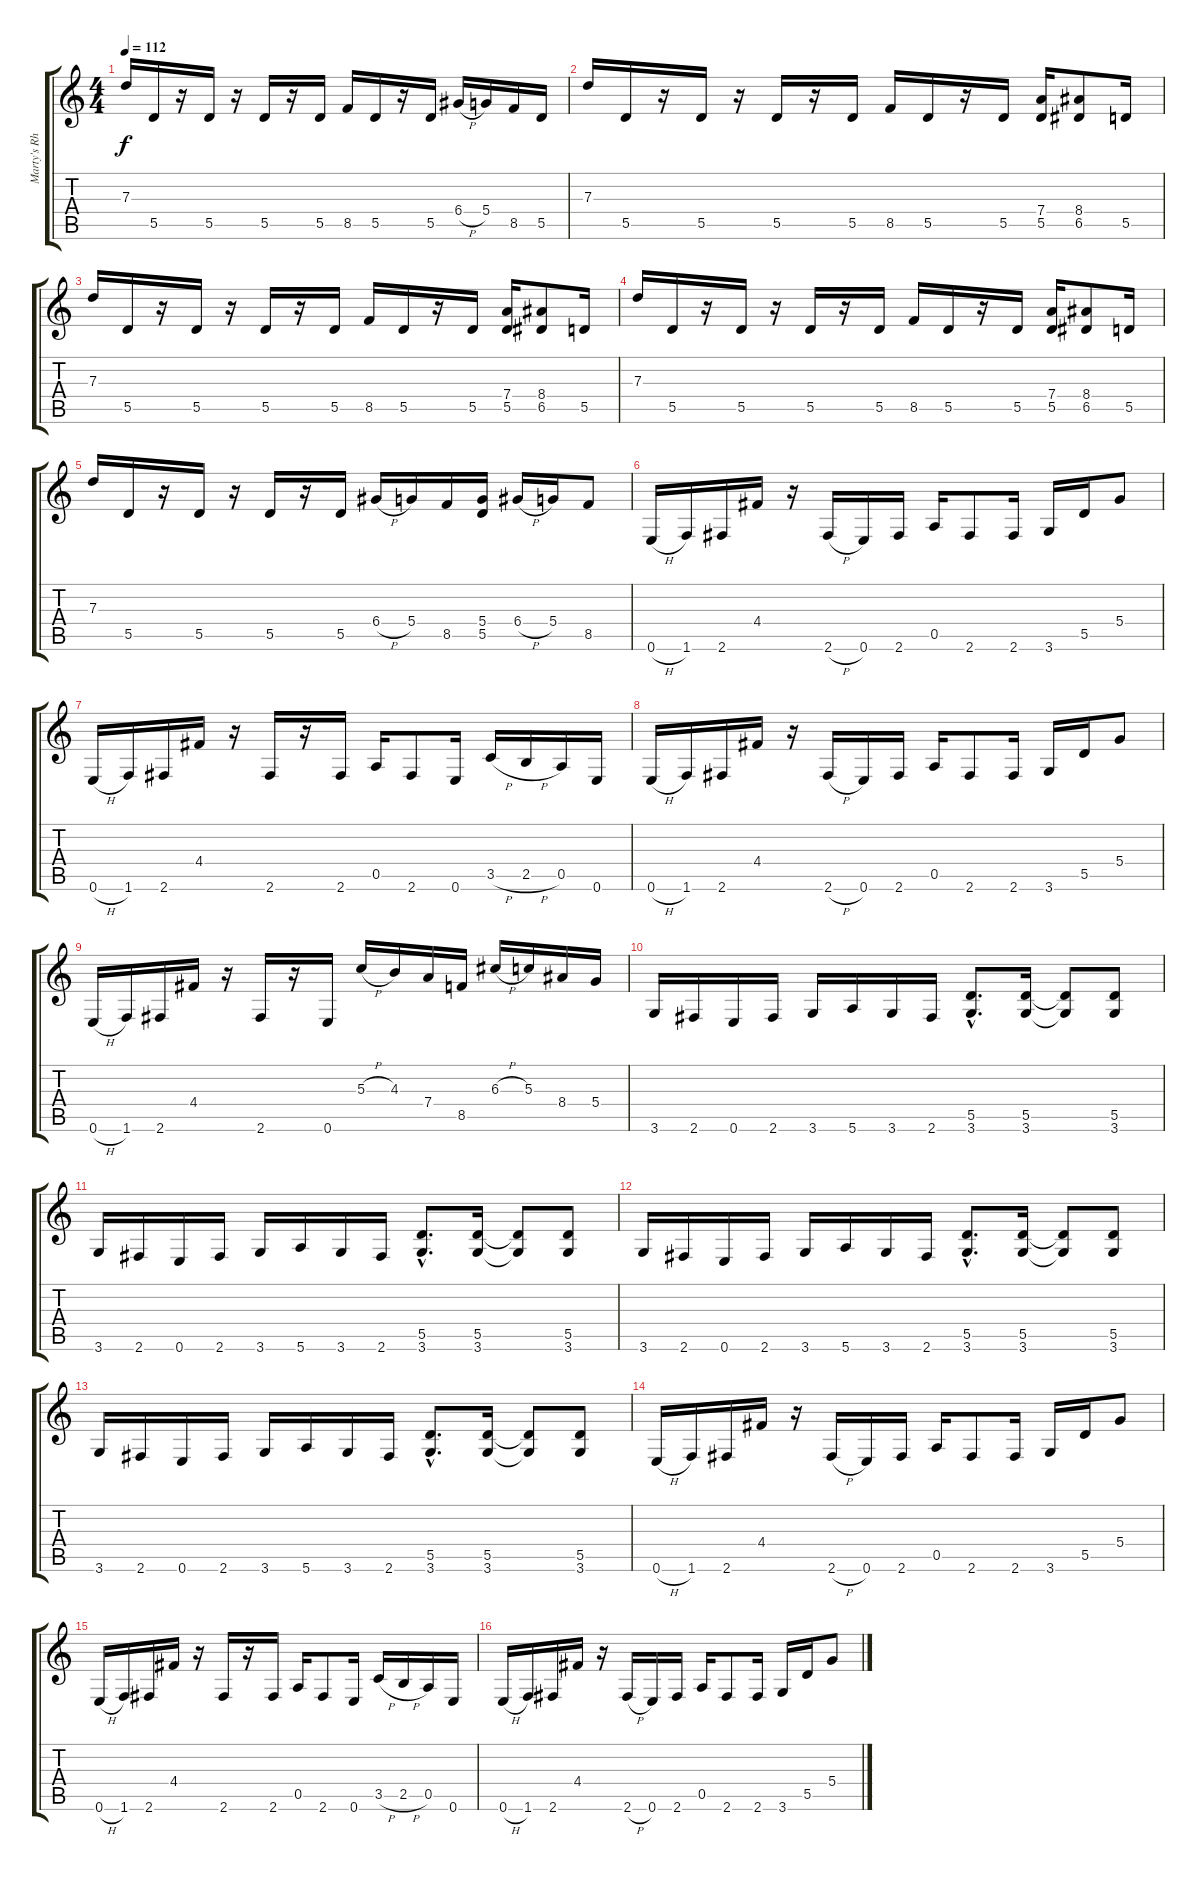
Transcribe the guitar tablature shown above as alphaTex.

\track ("Marty's Rhythm" "Marty's Rh") {instrument overdrivenguitar}
\staff {score tabs}
\tuning (E4 B3 G3 D3 A2 E2) {hide}
\ts (4 4)
\tempo 112
\clef g2
\ks c
7.3.16{dy f} 5.5.16 r.16 5.5.16 r.16 5.5.16 r.16 5.5.16 8.5.16 5.5.16 r.16 5.5.16 6.4{h}.16 5.4.16 8.5.16 5.5.16 |
7.3.16 5.5.16 r.16 5.5.16 r.16 5.5.16 r.16 5.5.16 8.5.16 5.5.16 r.16 5.5.16 (7.4 5.5).16 (8.4 6.5).8 5.5.16 |
7.3.16 5.5.16 r.16 5.5.16 r.16 5.5.16 r.16 5.5.16 8.5.16 5.5.16 r.16 5.5.16 (7.4 5.5).16 (8.4 6.5).8 5.5.16 |
7.3.16 5.5.16 r.16 5.5.16 r.16 5.5.16 r.16 5.5.16 8.5.16 5.5.16 r.16 5.5.16 (7.4 5.5).16 (8.4 6.5).8 5.5.16 |
7.3.16 5.5.16 r.16 5.5.16 r.16 5.5.16 r.16 5.5.16 6.4{h}.16 5.4.16 8.5.16 (5.4 5.5).16 6.4{h}.16 5.4.16 8.5.8 |
0.6{h}.16 1.6.16 2.6.16 4.4.16 r.16 2.6{h}.16 0.6.16 2.6.16 0.5.16 2.6.8 2.6.16 3.6.16 5.5.16 5.4.8 |
0.6{h}.16 1.6.16 2.6.16 4.4.16 r.16 2.6.16 r.16 2.6.16 0.5.16 2.6.8 0.6.16 3.5{h}.16 2.5{h}.16 0.5.16 0.6.16 |
0.6{h}.16 1.6.16 2.6.16 4.4.16 r.16 2.6{h}.16 0.6.16 2.6.16 0.5.16 2.6.8 2.6.16 3.6.16 5.5.16 5.4.8 |
0.6{h}.16 1.6.16 2.6.16 4.4.16 r.16 2.6.16 r.16 0.6.16 5.3{h}.16 4.3.16 7.4.16 8.5.16 6.3{h}.16 5.3.16 8.4.16 5.4.16 |
3.6.16 2.6.16 0.6.16 2.6.16 3.6.16 5.6.16 3.6.16 2.6.16 (5.5{hac} 3.6{hac}).8{d} (5.5 3.6).16 (5.5{t} 3.6{t}).8 (5.5 3.6).8 |
3.6.16 2.6.16 0.6.16 2.6.16 3.6.16 5.6.16 3.6.16 2.6.16 (5.5{hac} 3.6{hac}).8{d} (5.5 3.6).16 (5.5{t} 3.6{t}).8 (5.5 3.6).8 |
3.6.16 2.6.16 0.6.16 2.6.16 3.6.16 5.6.16 3.6.16 2.6.16 (5.5{hac} 3.6{hac}).8{d} (5.5 3.6).16 (5.5{t} 3.6{t}).8 (5.5 3.6).8 |
3.6.16 2.6.16 0.6.16 2.6.16 3.6.16 5.6.16 3.6.16 2.6.16 (5.5{hac} 3.6{hac}).8{d} (5.5 3.6).16 (5.5{t} 3.6{t}).8 (5.5 3.6).8 |
0.6{h}.16 1.6.16 2.6.16 4.4.16 r.16 2.6{h}.16 0.6.16 2.6.16 0.5.16 2.6.8 2.6.16 3.6.16 5.5.16 5.4.8 |
0.6{h}.16 1.6.16 2.6.16 4.4.16 r.16 2.6.16 r.16 2.6.16 0.5.16 2.6.8 0.6.16 3.5{h}.16 2.5{h}.16 0.5.16 0.6.16 |
0.6{h}.16 1.6.16 2.6.16 4.4.16 r.16 2.6{h}.16 0.6.16 2.6.16 0.5.16 2.6.8 2.6.16 3.6.16 5.5.16 5.4.8
